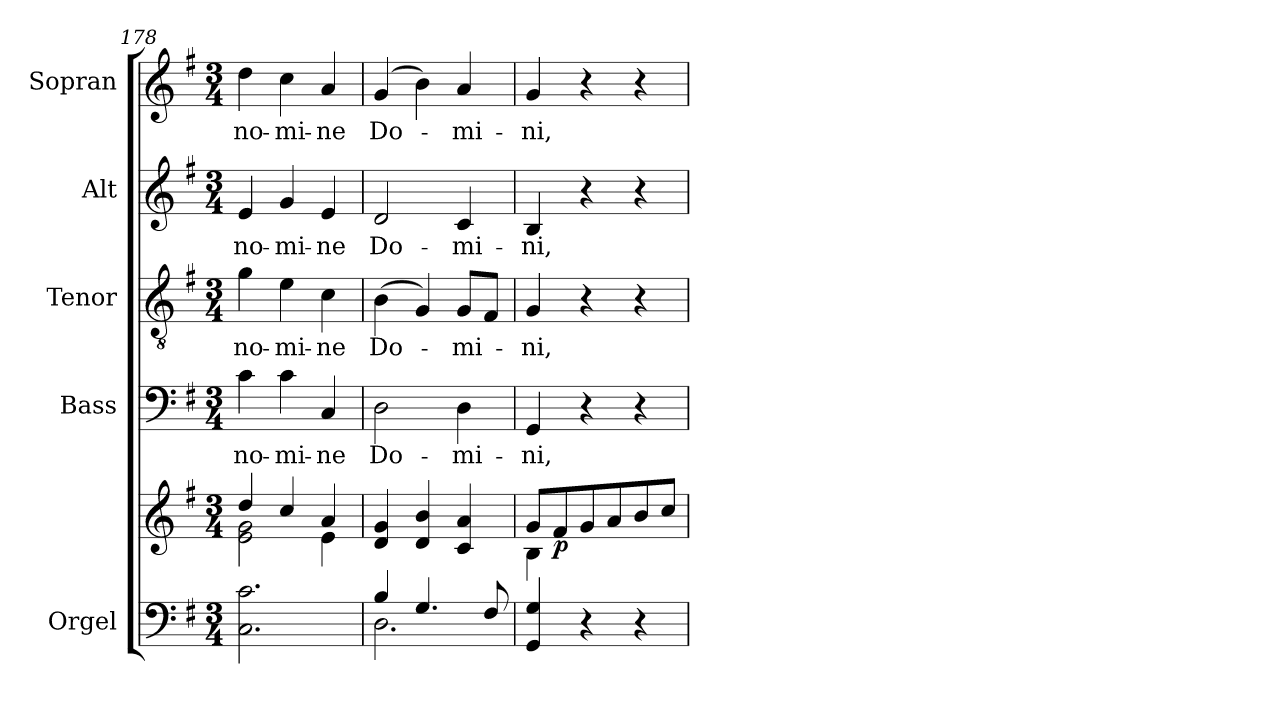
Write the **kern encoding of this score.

**kern	**kern	**dynam	**kern	**text	**kern	**text	**kern	**text	**kern	**text
*part5	*part5	*part5	*part4	*part4	*part3	*part3	*part2	*part2	*part1	*part1
*staff6	*staff5	*staff5/6	*staff4	*staff4	*staff3	*staff3	*staff2	*staff2	*staff1	*staff1
*I"Orgel	*	*	*I"Bass	*	*I"Tenor	*	*I"Alt	*	*I"Sopran	*
*I'Org.	*	*	*I'B.	*	*I'T.	*	*I'A.	*	*I'S.	*
!!LO:PB:g=z
*clefF4	*clefG2	*	*clefF4	*	*clefGv2	*	*clefG2	*	*clefG2	*
*k[f#]	*k[f#]	*	*k[f#]	*	*k[f#]	*	*k[f#]	*	*k[f#]	*
*G:	*G:	*	*G:	*	*G:	*	*G:	*	*G:	*
*M3/4	*M3/4	*	*M3/4	*	*M3/4	*	*M3/4	*	*M3/4	*
=178	=178	=178	=178	=178	=178	=178	=178	=178	=178	=178
*	*^	*	*	*	*	*	*	*	*	*
!	!	!	!	!	!LO:LY:b	!	!LO:LY:b	!	!LO:LY:b	!	!LO:LY:b
2.C\ 2.c\	4dd/	2e\ 2g\	.	4c\	no-	4g\	no-	4e/	no-	4dd\	no-
!	!	!	!	!	!LO:LY:b	!	!LO:LY:b	!	!LO:LY:b	!	!LO:LY:b
.	4cc/	.	.	4c\	-mi-	4e\	-mi-	4g/	-mi-	4cc\	-mi-
!	!	!	!	!	!LO:LY:b	!	!LO:LY:b	!	!LO:LY:b	!	!LO:LY:b
.	4a/	4e\	.	4C/	-ne	4c\	-ne	4e/	-ne	4a/	-ne
=179	=179	=179	=179	=179	=179	=179	=179	=179	=179	=179	=179
*^	*	*	*	*	*	*	*	*	*	*	*
!	!	!	!	!	!	!LO:LY:b	!	!LO:LY:b	!	!LO:LY:b	!	!LO:LY:b
*	*	*v	*v	*	*	*	*	*	*	*	*	*
4B/	2.D\	4d/ 4g/	.	2D\	Do-	(>4B\	Do-	2d/	Do-	(4g/	Do-
4.G/	.	4d/ 4b/	.	.	.	4G/)	.	.	.	4b\)	.
!	!	!	!	!	!LO:LY:b	!	!LO:LY:b	!	!LO:LY:b	!	!LO:LY:b
.	.	4c/ 4a/	.	4D\	-mi-	8G/L	-mi-	4c/	-mi-	4a/	-mi-
8F#/	.	.	.	.	.	8F#/J	.	.	.	.	.
*v	*v	*	*	*	*	*	*	*	*	*	*
=180	=180	=180	=180	=180	=180	=180	=180	=180	=180	=180
*	*^	*	*	*	*	*	*	*	*	*
!	!	!	!	!	!LO:LY:b	!	!LO:LY:b	!	!LO:LY:b	!	!LO:LY:b
4GG/ 4G/	8g/L	4B\	.	4GG/	-ni,	4G/	-ni,	4B/	-ni,	4g/	-ni,
!	!	!	!LO:DY:b	!	!	!	!	!	!	!	!
.	8f#/	.	p	.	.	.	.	.	.	.	.
4r	8g/	2ryy	.	4r	.	4r	.	4r	.	4r	.
.	8a/	.	.	.	.	.	.	.	.	.	.
4r	8b/	.	.	4r	.	4r	.	4r	.	4r	.
.	8cc/J	.	.	.	.	.	.	.	.	.	.
*	*v	*v	*	*	*	*	*	*	*	*	*
=	=	=	=	=	=	=	=	=	=	=
*-	*-	*-	*-	*-	*-	*-	*-	*-	*-	*-
